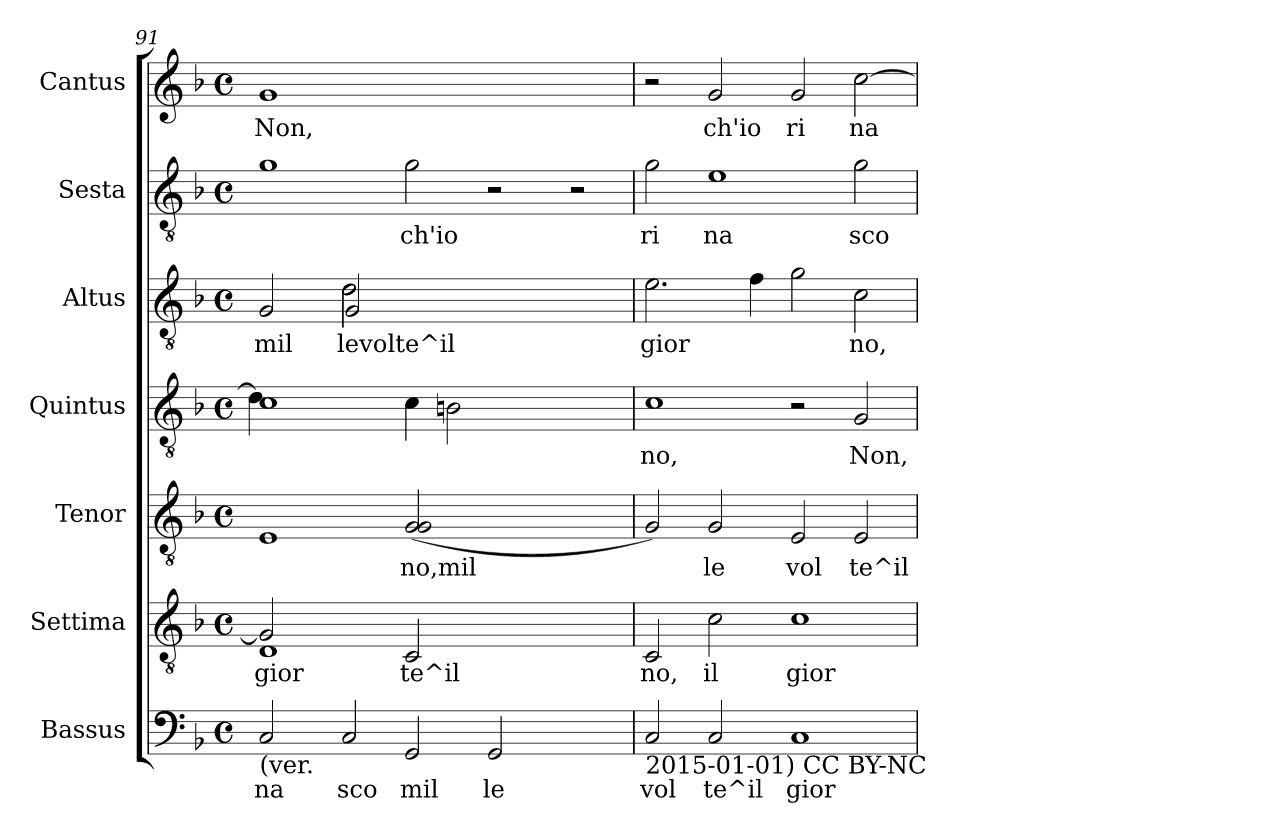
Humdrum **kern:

**kern	**text	**kern	**text	**kern	**text	**kern	**text	**kern	**text	**kern	**text	**kern	**text
*part7	*part7	*part6	*part6	*part5	*part5	*part4	*part4	*part3	*part3	*part2	*part2	*part1	*part1
*staff7	*staff7	*staff6	*staff6	*staff5	*staff5	*staff4	*staff4	*staff3	*staff3	*staff2	*staff2	*staff1	*staff1
*I"Bassus	*	*I"Settima	*	*I"Tenor	*	*I"Quintus	*	*I"Altus	*	*I"Sesta	*	*I"Cantus	*
*clefF4	*	*clefGv2	*	*clefGv2	*	*clefGv2	*	*clefGv2	*	*clefGv2	*	*clefG2	*
*k[b-]	*	*k[b-]	*	*k[b-]	*	*k[b-]	*	*k[b-]	*	*k[b-]	*	*k[b-]	*
*F:	*	*F:	*	*F:	*	*F:	*	*F:	*	*F:	*	*F:	*
*M4/4	*	*M4/4	*	*M4/4	*	*M4/4	*	*M4/4	*	*M4/4	*	*M4/4	*
*met(c)	*	*met(c)	*	*met(c)	*	*met(c)	*	*met(c)	*	*met(c)	*	*met(c)	*
=91	=91	=91	=91	=91	=91	=91	=91	=91	=91	=91	=91	=91	=91
!LO:TX:b:t=(ver.	!	!	!	!	!	!	!	!	!	!	!	!	!
!	!LO:LY:b:cj	!	!LO:LY:b:cj	!	!	!	!LO:LY:b:cj	!	!LO:LY:b:cj	!	!	!	!LO:LY:b:cj
*	*	*^	*	*	*	*^	*	*^	*	*	*	*	*
*	*	*	*	*	*	*	*	*	*	*	*^	*	*	*	*	*
2C/	na	1D	2G/]	gior	1E	.	1c	4d\]	--	2G/	2ryy	2ryy	mil	1g	.	1g	Non,
.	.	.	.	.	.	.	.	2.ryy	.	.	.	.	.	.	.	.	.
!	!LO:LY:b:cj	!	!	!	!	!	!	!	!	!	!	!	!LO:LY:b:cj	!	!	!	!
2C/	sco	.	1ryy	.	.	.	.	.	.	2d\	2G/	2d\	levolte^il	.	.	.	.
!	!LO:LY:b:cj	!	!	!LO:LY:b:cj	!	!LO:LY:b:cj	!	!	!LO:LY:b:cj	!	!	!	!	!	!LO:LY:b:cj	!	!
2GG/	mil	2C/	.	te^il	(<2G/ 2G/	no,mil	4c\	1.ryy	--	1.ryy	1.ryy	1.ryy	.	2g\	ch'io	1.ryy	.
!	!	!	!	!	!	!	!	!	!LO:LY:b:cj	!	!	!	!	!	!	!	!
.	.	.	.	.	.	.	2B\	.	--	.	.	.	.	.	.	.	.
!	!LO:LY:b:cj	!	!	!	!	!	!	!	!	!	!	!	!	!	!	!	!
2GG/	le	1ryy	1ryy	.	1ryy	.	.	.	.	.	.	.	.	2r	.	.	.
.	.	.	.	.	.	.	2.ryy	.	.	.	.	.	.	.	.	.	.
2ryy	.	.	.	.	.	.	.	.	.	.	.	.	.	2r	.	.	.
*	*	*	*	*	*	*	*v	*v	*	*	*	*	*	*	*	*	*
*	*	*v	*v	*	*	*	*	*	*v	*v	*v	*	*	*	*	*
=92	=92	=92	=92	=92	=92	=92	=92	=92	=92	=92	=92	=92	=92
!LO:TX:b:t=2015-01-01) CC BY-NC	!	!	!	!	!	!	!	!	!	!	!	!	!
!	!LO:LY:b:cj	!	!LO:LY:b:cj	!	!LO:LY:b:cj	!	!LO:LY:b:cj	!	!LO:LY:b:cj	!	!LO:LY:b:cj	!	!
2C/	vol	2C/	no,	2G/)	.	1c	-no,	2.e\	gior	2g\	ri	2r	.
!	!LO:LY:b:cj	!	!LO:LY:b:cj	!	!LO:LY:b:cj	!	!	!	!	!	!LO:LY:b:cj	!	!LO:LY:b:cj
2C/	te^il	2c\	il	2G/	le	.	.	.	.	1e	na	2g/	ch'io
!	!	!	!	!	!	!	!	!	!LO:LY:b:cj	!	!	!	!
.	.	.	.	.	.	.	.	4f\	.	.	.	.	.
!	!LO:LY:b:cj	!	!LO:LY:b:cj	!	!LO:LY:b:cj	!	!	!	!LO:LY:b:cj	!	!	!	!LO:LY:b:cj
1C	gior	1c	gior	2E/	vol	2r	.	2g\	.	.	.	2g/	ri
!	!	!	!	!	!LO:LY:b:cj	!	!LO:LY:b:cj	!	!LO:LY:b:cj	!	!LO:LY:b:cj	!	!LO:LY:b:cj
.	.	.	.	2E/	te^il	2G/	Non,	2c\	no,	2g\	sco	[>2cc\	na
=	=	=	=	=	=	=	=	=	=	=	=	=	=
*-	*-	*-	*-	*-	*-	*-	*-	*-	*-	*-	*-	*-	*-
